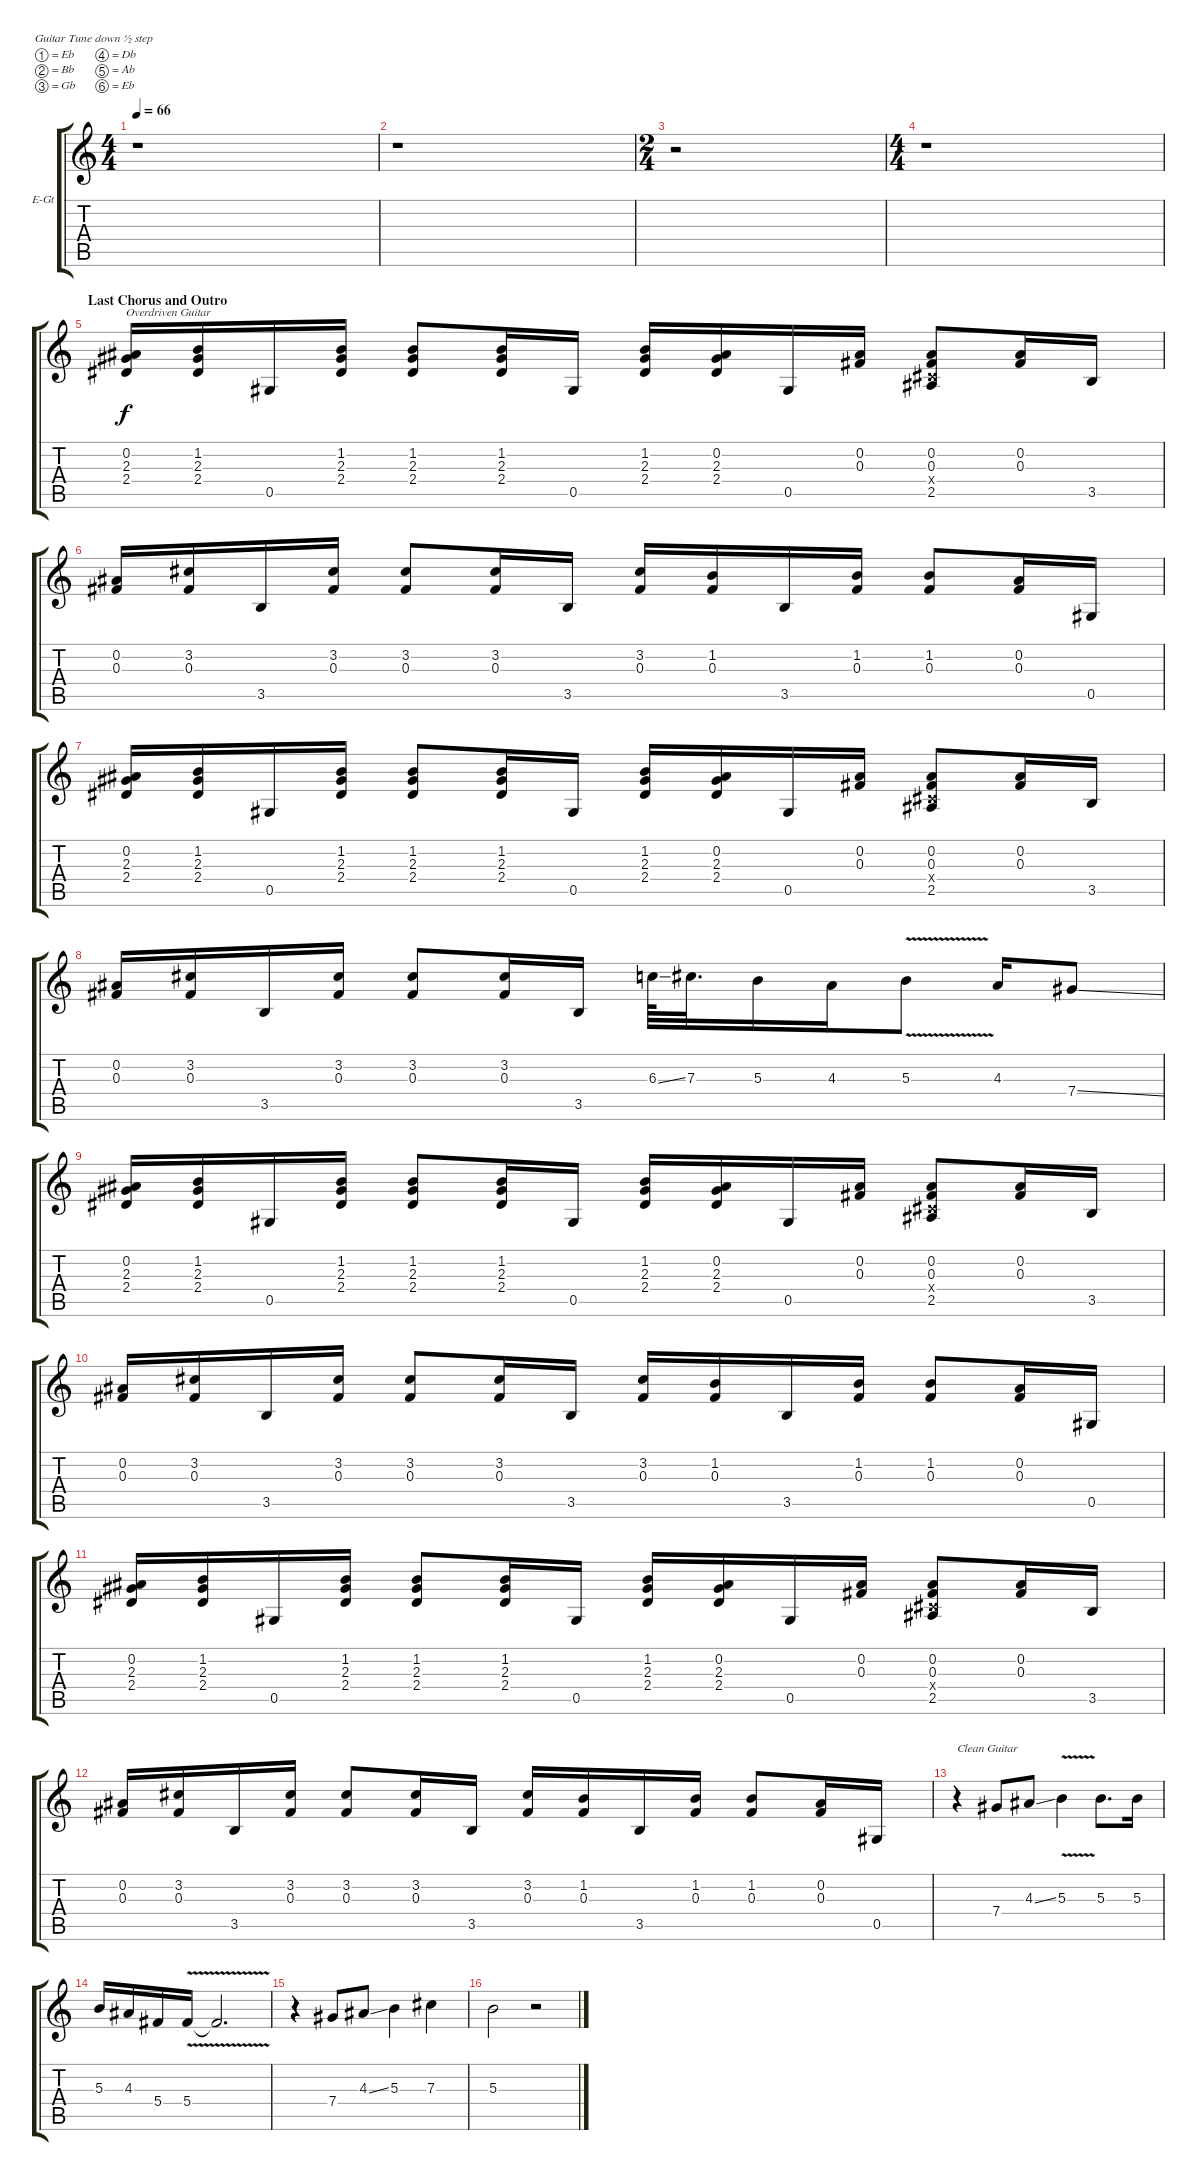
\bracketExtendMode groupsimilarinstruments
\firstSystemTrackNameOrientation horizontal
\otherSystemsTrackNameOrientation horizontal
\track ("Lead Guitar (Kirk)" "E-Gt") {instrument overdrivenguitar}
\staff {score tabs}
\tuning (Eb4 Bb3 Gb3 Db3 Ab2 Eb2)
\ts (4 4)
\tempo 66
\clef g2
\ks c
r.1{dy f} |
r.1 |
\ts (2 4)
r.2 |
\ts (4 4)
r.1 |
\section ("" "Last Chorus and Outro")
(0.2 2.3 2.4).16{txt "Overdriven Guitar"} (1.2 2.3 2.4).16 0.5.16 (1.2 2.3 2.4).16 (1.2 2.3 2.4).8 (1.2 2.3 2.4).16 0.5.16 (1.2 2.3 2.4).16 (0.2 2.3 2.4).16 0.5.16 (0.2 0.3).16 (0.2 0.3 0.4{x} 2.5).8 (0.2 0.3).16 3.5.16 |
(0.2 0.3).16 (3.2 0.3).16 3.5.16 (3.2 0.3).16 (3.2 0.3).8 (3.2 0.3).16 3.5.16 (3.2 0.3).16 (1.2 0.3).16 3.5.16 (1.2 0.3).16 (1.2 0.3).8 (0.2 0.3).16 0.5.16 |
(0.2 2.3 2.4).16 (1.2 2.3 2.4).16 0.5.16 (1.2 2.3 2.4).16 (1.2 2.3 2.4).8 (1.2 2.3 2.4).16 0.5.16 (1.2 2.3 2.4).16 (0.2 2.3 2.4).16 0.5.16 (0.2 0.3).16 (0.2 0.3 0.4{x} 2.5).8 (0.2 0.3).16 3.5.16 |
(0.2 0.3).16 (3.2 0.3).16 3.5.16 (3.2 0.3).16 (3.2 0.3).8 (3.2 0.3).16 3.5.16 6.3{ss}.64 7.3.32{d} 5.3.16 4.3.16 5.3{v}.8 4.3.16 7.4{ss}.8 |
(0.2 2.3 2.4).16 (1.2 2.3 2.4).16 0.5.16 (1.2 2.3 2.4).16 (1.2 2.3 2.4).8 (1.2 2.3 2.4).16 0.5.16 (1.2 2.3 2.4).16 (0.2 2.3 2.4).16 0.5.16 (0.2 0.3).16 (0.2 0.3 0.4{x} 2.5).8 (0.2 0.3).16 3.5.16 |
(0.2 0.3).16 (3.2 0.3).16 3.5.16 (3.2 0.3).16 (3.2 0.3).8 (3.2 0.3).16 3.5.16 (3.2 0.3).16 (1.2 0.3).16 3.5.16 (1.2 0.3).16 (1.2 0.3).8 (0.2 0.3).16 0.5.16 |
(0.2 2.3 2.4).16 (1.2 2.3 2.4).16 0.5.16 (1.2 2.3 2.4).16 (1.2 2.3 2.4).8 (1.2 2.3 2.4).16 0.5.16 (1.2 2.3 2.4).16 (0.2 2.3 2.4).16 0.5.16 (0.2 0.3).16 (0.2 0.3 0.4{x} 2.5).8 (0.2 0.3).16 3.5.16 |
(0.2 0.3).16 (3.2 0.3).16 3.5.16 (3.2 0.3).16 (3.2 0.3).8 (3.2 0.3).16 3.5.16 (3.2 0.3).16 (1.2 0.3).16 3.5.16 (1.2 0.3).16 (1.2 0.3).8 (0.2 0.3).16 0.5.16 |
r.4{txt "Clean Guitar"} 7.4.8 4.3{ss}.8 5.3{v}.4 5.3.8{d} 5.3.16 |
5.3.16 4.3.16 5.4.16 5.4{v}.16 5.4{v t}.2{d} |
r.4 7.4.8 4.3{ss}.8 5.3.4 7.3.4 |
5.3.2 r.2
